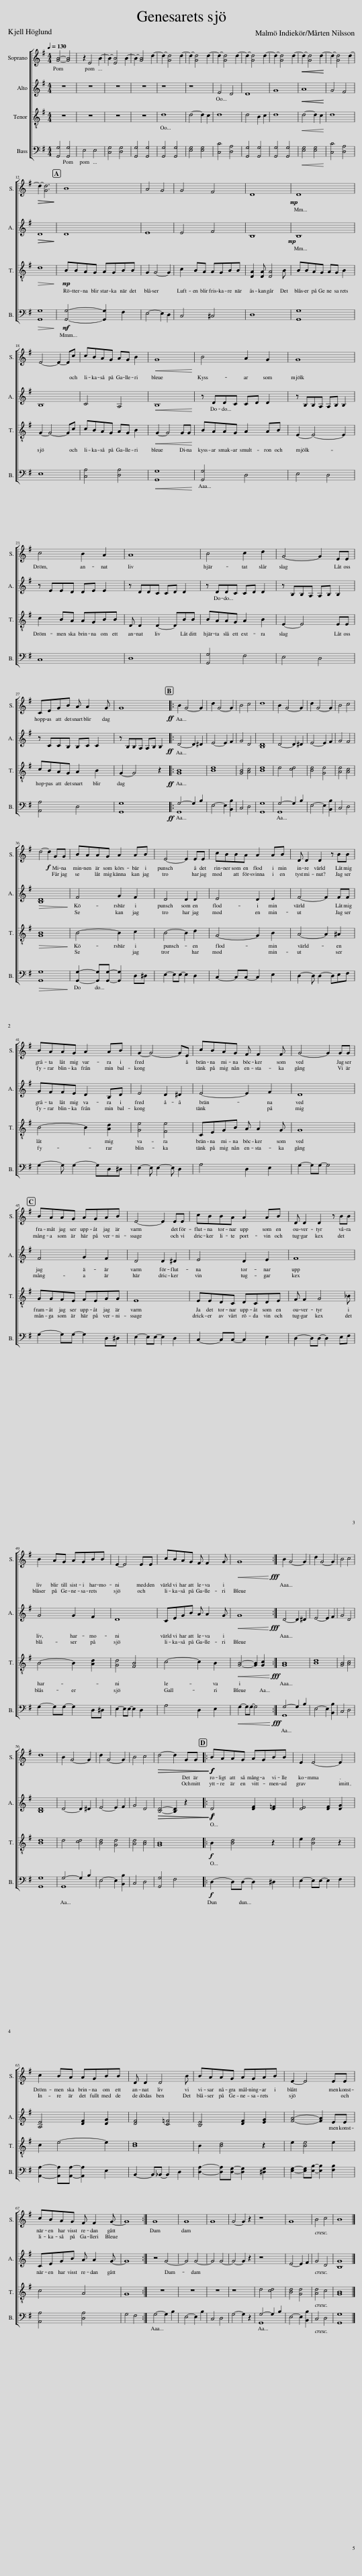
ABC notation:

X:1
%%score [ 1 2 3 ( 4 5 ) ]
L:1/8
Q:1/4=130
M:4/4
I:linebreak $
K:G
V:1 treble
V:2 treble
V:3 treble-8
V:4 bass
V:5 bass
V:1
 [GB]4- [GB]4 | z2 E4 B2- | B2- [EB]4 B2- | B2- [GB]4 d2- | d2- [Gd]4 d2- | %5
 d2- [Gd]4 d2- | d2- [Gd]4 d2- | d2- [Gd]4 d2- | d2- [Gd]4 d2- |!<(!!<(! d2- [Gd]4 d2-!<)!!<)! | %10
 d2- [Gd]4 d2- |$!>(!!>(! d2- [Gd]6!>)!!>)! | B8 | A4 G4 | G4 F4 | %15
 D8 |!mp! D8 |$ E4- E2- Ec | cBAG AG B2 |!<(! G8!<)! | %20
 B4 A2 G2 | G8 |$ c4 B2 A2 | A8 | B4 c2 d2 | %25
 G4- G2 EE |$ CEGB A A2 G | G8 |:!ff! B2 G4- G2 | d2 G4- G2 | %30
 B4 c4 | d8 | B2 G4- G2 | d2 G4- G2 | B4 c4 |$ %35
 d4-!f! d2 GG | BAAG A2 AB | E4- E2 EE | cBBA A2 AB | D D2 D2 z BB |$ %40
 BAAG A2 AB | G2- G4- GE | cBAG F F2 F | G4- G2 GG |$ BAAG AGAB | %45
 E4- E2 EE | cBBA A2 AB | D D2 D2 z BB |$ B2 AG AGBB | E2- E4 EE | %50
 cBAG F F2 G |!<(! G8!<)! :|!fff! B2 G4- G2 | d2 G4- G2 | B4 c4 |$ %55
 d8 | B2 G4- G2 | d2 G4- G2 | B4 c4 |!>(!!>(! d4- d2 GG!>)!!>)! |: %60
!f!!f! BAAG AGBB | E2 E4- E2 |$ c2 BA AGBB | D D2 D4 B | BAAG AGAB | %65
 E2- E4 EE |$ cBAG F F2 G- | G8 :| G8 | G8 | %70
 G8 | G4- G2 z2 | z8 | G8 | B4 c4 | %75
 B8 |] %76
V:2
 z8 | z8 | z8 | z8 | z8 | %5
 z8 | E4 D4 | D8 | G8 |!<(!!<(! A8!<)!!<)! | %10
 G4 F4 |$!>(!!>(! D8!>)!!>)! | D8 | E8 | E4 F4 | %15
 B,8 |!mp! B,8 |$ B,8 | C4 A,4 |!<(! B,8!<)! | %20
 z DDC CD D2 | z B,B,A, A,B, B,2 |$ z EED DE E2 | z DDC CD D2 | z DDC CD D2 | %25
 z B,B,A, A,B, B,2 |$ z CCB, B,C C2 | z B,B,A, A,B, B,2 |:!ff! D4- D2 ^D2 | E4- E2 F2 | %30
 G4 D4 | [B,D]8 | D4- D2 ^D2 | E4- E2 F2 | G4 F4 |$ %35
!>(! [B,D]8!>)! | F4 G2 F2 | D4 D2 D2 | E4 D2 E2 | F4- F2 FF |$ %40
 GFFE D2 B,D | E4 D2 ^D2 | E4- E2 F2 | D8 |$ F4 G2 F2 | %45
 D4 D2 ^D2 | E4 D2 E2 | F8 |$ G4 G2 F2 | D8 | %50
 CEGB A A2 G |!<(! G8!<)! :|!fff! D4- D2 ^D2 | E4- E2 F2 | G4 D4 |$ %55
 [B,D]8 | D4- D2 ^D2 | E4- E2 F2 | G4 D4 |!>(!!>(! [B,D]4- [B,D]2 z2!>)!!>)! |: %60
!f!!f! D4 [DF]2 [D=F]2 | [DE]4 [DF]2 [DG]2 |$ [A,E]4 [DF]2 [DG]2 | [DF]4 [C=F]4 | [B,E]4 [DF]2 [EG]2 | %65
 [FA]4- [FA]2 EE |$ CEGB A A2 G- | G8 :| z4 G4- | G4 G4- | %70
 G4 G4- | G4- G2 z2 | z8 | E4- E2 F2 | G4 D4 | %75
 [B,G]8 |] %76
V:3
 z8 | z8 | z8 | z8 | d8 | %5
 d4- d2 c2 | d8 | d4 B2 c2 | d8 |!<(! d4- d2 c2!<)! | %10
 d8 |$!>(! d8!>)! |!mp! BBAG AGBB | G2 G4- G2 | c2 BA AGBB | %15
 [DA]2 [DA] [DA]4 B | BBAG AG B2 |$ G2- G4- Gc | cBAG AG B2 |!<(! G2- G4 GG!<)! | %20
 BAAG A2 AB | E2- E4- E2 |$ c2 BA AGBB | D D2 D2- DBB | BAAG A2 B2 | %25
 E2- E4 EE |$ cBAG A2 B2 | G2- G4 z2 |:!ff! [GB]8 | [Bd]8 | %30
 [GB]4 [Ac]4 | [Bd]8 | d4 [cd]4 | [Bd]4 [Gd]4 | [Ad]4 [Ac]4 |$ %35
!>(! [GB]8!>)! | B4- B2 c2 | B4- B2 d2 | G4- G2 B2 | A4- A2 ^A2 |$ %40
 B4- B2 [Ad]2 | [Ge]4 [Fe]4 | CEGB A A2 G | G8 |$ GGFE FEGG | %45
 E8 | EEDC DCDE | F F2 G4 _B |$ B4- B2 [Ad]2 | [Gd]4 [FB]4 | %50
 c4- c2 B2 |!<(! [GB]4- [GB]2 [Gc]2!<)! :|!fff! [GB]8 | [Bd]8 | [GB]4 [Ac]4 |$ %55
 [Bd]8 | d4 [cd]4 | [Bd]4 [Gd]4 | [Ad]4 [Ac]4 | [GB]8 |: %60
!f! B2 [Bd]4 z2 | e2 [Be]4 z2 |$ c2 e4- e2 | [Bd]8 | B2 [Bd]4 z2 | %65
 e2 [Be]4 e2 |$ c4 A4 | G8 :| z8 | z8 | %70
 z8 | z8 | d4 [cd]4 | [Bd]4 [Gd]4 | [Ad]4 c4 | %75
 [GB]8 |] %76
V:4
 [G,,G,]4 [G,,G,]4 | E,4 E,4 | [C,G,]4 [D,G,]4 | [G,,G,]4 [G,,G,]4 | [G,,G,]4 [G,,G,]4 | %5
 [E,G,]4 [E,G,]4 | [C,C]4 [D,A,]4 | [G,,G,]4 [G,,G,]4 | [G,,G,]4 [G,,G,]4 |!<(! [E,G,]4 [E,G,]4!<)! | %10
 [C,C]4 [D,A,]4 |$!>(! [G,,G,]8!>)! |!mf! [G,,G,]4- [G,,G,]2 F,2 | E,4- E,2 D,2 | C,4 ^C,4 | %15
 D,8 | [G,,G,]8 |$ E,8 | [C,A,]4 [D,A,]4 |!<(! [G,,G,]8!<)! | %20
 [G,,G,]4 D,4 | E,4 D,4 |$ C,8 | D,8 | [G,,G,]4 F,4 | %25
 E,4 D,4 |$ [A,,A,]4 D,4 | [G,,G,]8 |:!ff! G,4- G,2 B,2 | E,4- E,2 [B,,B,]2 | %30
 C,4 D,4 | [G,,G,]8 | G,4- G,2 B,2 | E,4- E,2 [B,,B,]2 | C,4 D,4 |$ %35
!>(! [G,,G,]8!>)! | [G,,G,]2- [G,,G,][G,,G,]- [G,,G,]2 D,^D, | E,2- E,E,- E,2 D,2 | C,2- C,C,- C,2 E,2 | D,2- D, D,2- D,E,F, |$ %40
 G,2- G, G,2- G,D,^D, | E,2- E, E,2- E, D,2 | A,4 D,2 E,2 | G,2- G,G,- G,4 |$ G,2- G,G,- G,2 D,^D, | %45
 E,2- E,E,- E,2 D,2 | C,2- C,C,- C,2 E,2 | D,2- D,D,- D,2 E,F, |$ G,2- G,G,- G,2 D,^D, | E,2- E,E,- E,2 D,2 | %50
 A,4 D,2 E,2 |!<(! G,2- G,G,-!fff! G,4!<)! :| G,4- G,2 B,2 | E,4- E,2 [B,,B,]2 | C,4 D,4 |$ %55
 [G,,G,]8 | G,4- G,2 B,2 | E,4- E,2 [B,,B,]2 | C,4 D,4 | [G,,G,]4 F,4 |: %60
!f! D,2- D,D,- D,2 ^D,2 | E,2- E,E,- E,2 F,2 |$ [A,,A,]2- [A,,A,][A,,A,]- [A,,A,]2 E,2 | B,,2- B,,_B,,- B,,2 D,2 | [D,A,]2- [D,A,][D,G,]- [D,G,]2 [^D,G,]2 | %65
 [E,G,]2- [E,G,][E,B,]- [E,B,]2 [F,B,]2 |$ [A,,A,]4 [D,A,]4 | G,4 F,4 :| G,4- G,2 B,2 | E,4- E,2 B,2 | %70
 C,4 D,4 | G,4- G,2 z2 | G,4- G,2 B,2 | E,4- E,2 [B,,B,]2 | C,4 D,4 | %75
 [G,,G,]8 |] %76
V:5
 x8 | x8 | x8 | x8 | x8 | %5
 x8 | x8 | x8 | x8 | x8 | %10
 x8 |$ x8 | x8 | x8 | x8 | %15
 x8 | x8 |$ x8 | x8 | x8 | %20
 x8 | x8 |$ x8 | x8 | x8 | %25
 x8 |$ x8 | x8 |: G,,8 | x8 | %30
 x8 | x8 | G,,8 | x8 | x8 |$ %35
 x8 | x8 | x8 | x8 | x8 |$ %40
 x8 | x8 | x8 | x8 |$ x8 | %45
 x8 | x8 | x8 |$ x8 | x8 | %50
 x8 | x8 :| G,,8 | x8 | x8 |$ %55
 x8 | G,,8 | x8 | x8 | x8 |: %60
 x8 | x8 |$ x8 | x8 | x8 | %65
 x8 |$ x8 | x8 :| x8 | x8 | %70
 x8 | x8 | G,,8 | x8 | x8 | %75
 x8 |] %76
